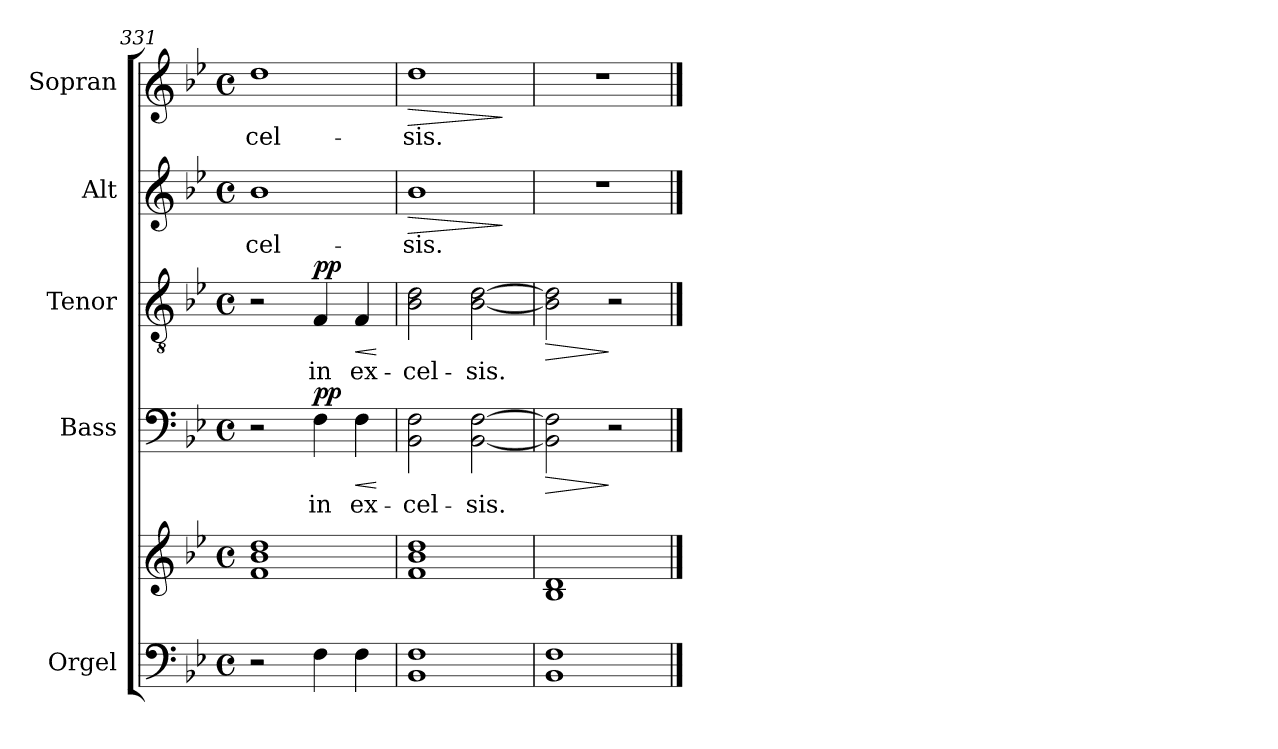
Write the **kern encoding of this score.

**kern	**kern	**kern	**text	**dynam	**kern	**text	**dynam	**kern	**text	**dynam	**kern	**text	**dynam
*part5	*part5	*part4	*part4	*part4	*part3	*part3	*part3	*part2	*part2	*part2	*part1	*part1	*part1
*staff6	*staff5	*staff4	*staff4	*staff4	*staff3	*staff3	*staff3	*staff2	*staff2	*staff2	*staff1	*staff1	*staff1
*I"Orgel	*	*I"Bass	*	*	*I"Tenor	*	*	*I"Alt	*	*	*I"Sopran	*	*
*I'Org.	*	*I'B.	*	*	*I'T.	*	*	*I'A.	*	*	*I'S.	*	*
*clefF4	*clefG2	*clefF4	*	*	*clefGv2	*	*	*clefG2	*	*	*clefG2	*	*
*k[b-e-]	*k[b-e-]	*k[b-e-]	*	*	*k[b-e-]	*	*	*k[b-e-]	*	*	*k[b-e-]	*	*
*B-:	*B-:	*B-:	*	*	*B-:	*	*	*B-:	*	*	*B-:	*	*
*M4/4	*M4/4	*M4/4	*	*	*M4/4	*	*	*M4/4	*	*	*M4/4	*	*
*met(c)	*met(c)	*met(c)	*	*	*met(c)	*	*	*met(c)	*	*	*met(c)	*	*
=331	=331	=331	=331	=331	=331	=331	=331	=331	=331	=331	=331	=331	=331
!	!	!	!	!	!	!	!	!	!LO:LY:b	!	!	!LO:LY:b	!
2r	1f 1b- 1dd	2r	.	.	2r	.	.	1b-	-cel-	.	1dd	-cel-	.
!	!	!	!LO:LY:b	!LO:DY:a	!	!LO:LY:b	!LO:DY:a	!	!	!	!	!	!
4F\	.	4F\	in	pp	4F/	in	pp	.	.	.	.	.	.
!	!	!	!LO:LY:b	!LO:HP:b	!	!LO:LY:b	!LO:HP:b	!	!	!	!	!	!
4F\	.	4F\	ex-	<	4F/	ex-	<	.	.	.	.	.	.
.	.	.	.	[	.	.	[	.	.	.	.	.	.
=332	=332	=332	=332	=332	=332	=332	=332	=332	=332	=332	=332	=332	=332
!	!	!	!LO:LY:b	!	!	!LO:LY:b	!	!	!LO:LY:b	!LO:HP:b	!	!LO:LY:b	!LO:HP:b
1BB- 1F	1f 1b- 1dd	2BB-\ 2F\	-cel-	.	2B-\ 2d\	-cel-	.	1b-	-sis.	>	1dd	-sis.	>
!	!	!	!LO:LY:b	!	!	!LO:LY:b	!	!	!	!	!	!	!
.	.	[2BB-\ [2F\	-sis.	.	[2B-\ [2d\	-sis.	.	.	.	.	.	.	.
.	.	.	.	.	.	.	.	.	.	]	.	.	]
=333	=333	=333	=333	=333	=333	=333	=333	=333	=333	=333	=333	=333	=333
!	!	!	!	!LO:HP:b	!	!	!LO:HP:b	!	!	!	!	!	!
1BB- 1F	1B- 1d	2BB-\] 2F\]	.	>	2B-\] 2d\]	.	>	1r	.	.	1r	.	.
.	.	2r	.	]	2r	.	]	.	.	.	.	.	.
==	==	==	==	==	==	==	==	==	==	==	==	==	==
*-	*-	*-	*-	*-	*-	*-	*-	*-	*-	*-	*-	*-	*-
